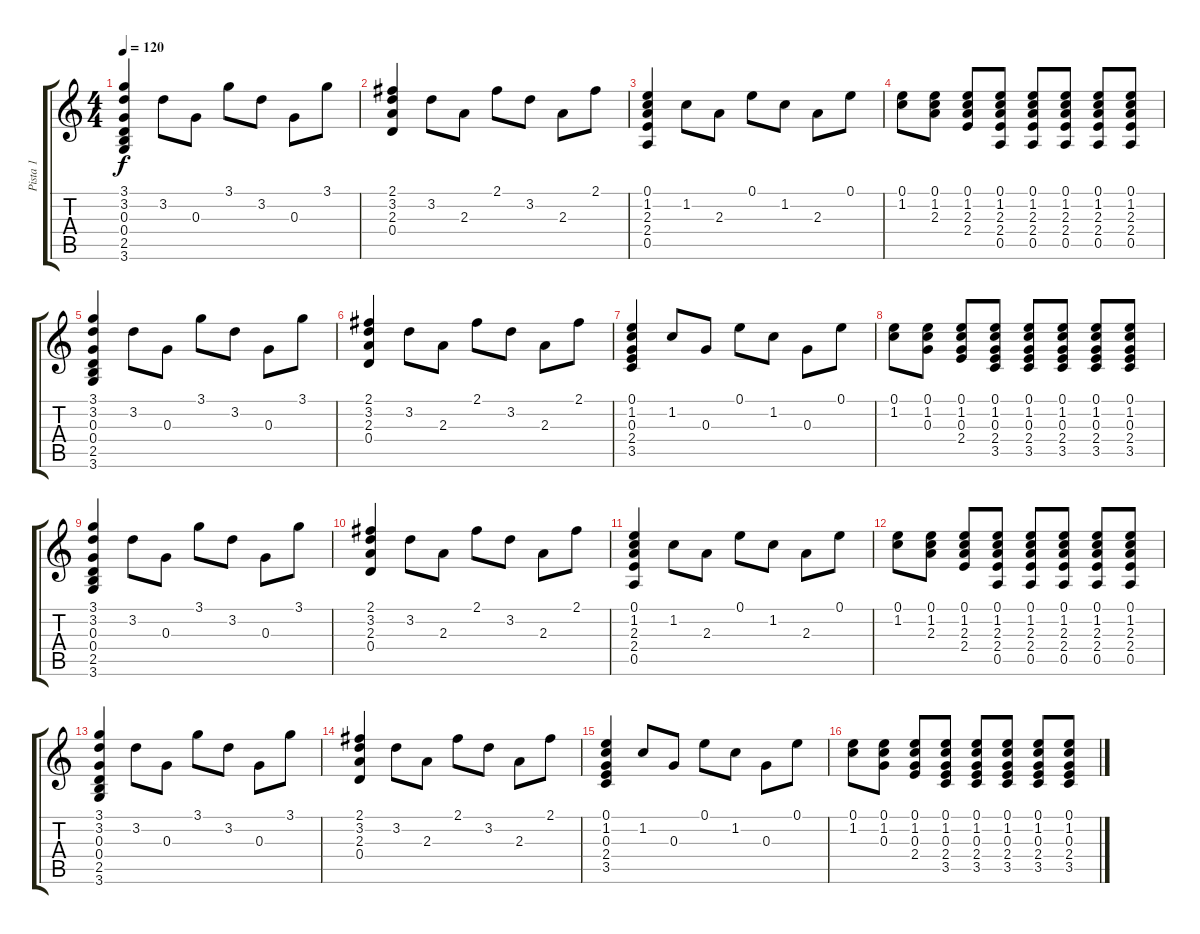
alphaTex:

\track ("Pista 1" "Pista 1") {instrument acousticguitarnylon}
\staff {score tabs}
\tuning (E4 B3 G3 D3 A2 E2) {hide}
\ts (4 4)
\tempo 120
\clef g2
\ks c
(3.1 3.2 0.3 0.4 2.5 3.6).4{dy f} 3.2.8 0.3.8 3.1.8 3.2.8 0.3.8 3.1.8 |
(2.1 3.2 2.3 0.4).4 3.2.8 2.3.8 2.1.8 3.2.8 2.3.8 2.1.8 |
(0.1 1.2 2.3 2.4 0.5).4 1.2.8 2.3.8 0.1.8 1.2.8 2.3.8 0.1.8 |
(0.1 1.2).8 (0.1 1.2 2.3).8 (0.1 1.2 2.3 2.4).8 (0.1 1.2 2.3 2.4 0.5).8 (0.1 1.2 2.3 2.4 0.5).8 (0.1 1.2 2.3 2.4 0.5).8 (0.1 1.2 2.3 2.4 0.5).8 (0.1 1.2 2.3 2.4 0.5).8 |
(3.1 3.2 0.3 0.4 2.5 3.6).4 3.2.8 0.3.8 3.1.8 3.2.8 0.3.8 3.1.8 |
(2.1 3.2 2.3 0.4).4 3.2.8 2.3.8 2.1.8 3.2.8 2.3.8 2.1.8 |
(0.1 1.2 0.3 2.4 3.5).4 1.2.8 0.3.8 0.1.8 1.2.8 0.3.8 0.1.8 |
(0.1 1.2).8 (0.1 1.2 0.3).8 (0.1 1.2 0.3 2.4).8 (0.1 1.2 0.3 2.4 3.5).8 (0.1 1.2 0.3 2.4 3.5).8 (0.1 1.2 0.3 2.4 3.5).8 (0.1 1.2 0.3 2.4 3.5).8 (0.1 1.2 0.3 2.4 3.5).8 |
(3.1 3.2 0.3 0.4 2.5 3.6).4 3.2.8 0.3.8 3.1.8 3.2.8 0.3.8 3.1.8 |
(2.1 3.2 2.3 0.4).4 3.2.8 2.3.8 2.1.8 3.2.8 2.3.8 2.1.8 |
(0.1 1.2 2.3 2.4 0.5).4 1.2.8 2.3.8 0.1.8 1.2.8 2.3.8 0.1.8 |
(0.1 1.2).8 (0.1 1.2 2.3).8 (0.1 1.2 2.3 2.4).8 (0.1 1.2 2.3 2.4 0.5).8 (0.1 1.2 2.3 2.4 0.5).8 (0.1 1.2 2.3 2.4 0.5).8 (0.1 1.2 2.3 2.4 0.5).8 (0.1 1.2 2.3 2.4 0.5).8 |
(3.1 3.2 0.3 0.4 2.5 3.6).4 3.2.8 0.3.8 3.1.8 3.2.8 0.3.8 3.1.8 |
(2.1 3.2 2.3 0.4).4 3.2.8 2.3.8 2.1.8 3.2.8 2.3.8 2.1.8 |
(0.1 1.2 0.3 2.4 3.5).4 1.2.8 0.3.8 0.1.8 1.2.8 0.3.8 0.1.8 |
(0.1 1.2).8 (0.1 1.2 0.3).8 (0.1 1.2 0.3 2.4).8 (0.1 1.2 0.3 2.4 3.5).8 (0.1 1.2 0.3 2.4 3.5).8 (0.1 1.2 0.3 2.4 3.5).8 (0.1 1.2 0.3 2.4 3.5).8 (0.1 1.2 0.3 2.4 3.5).8
